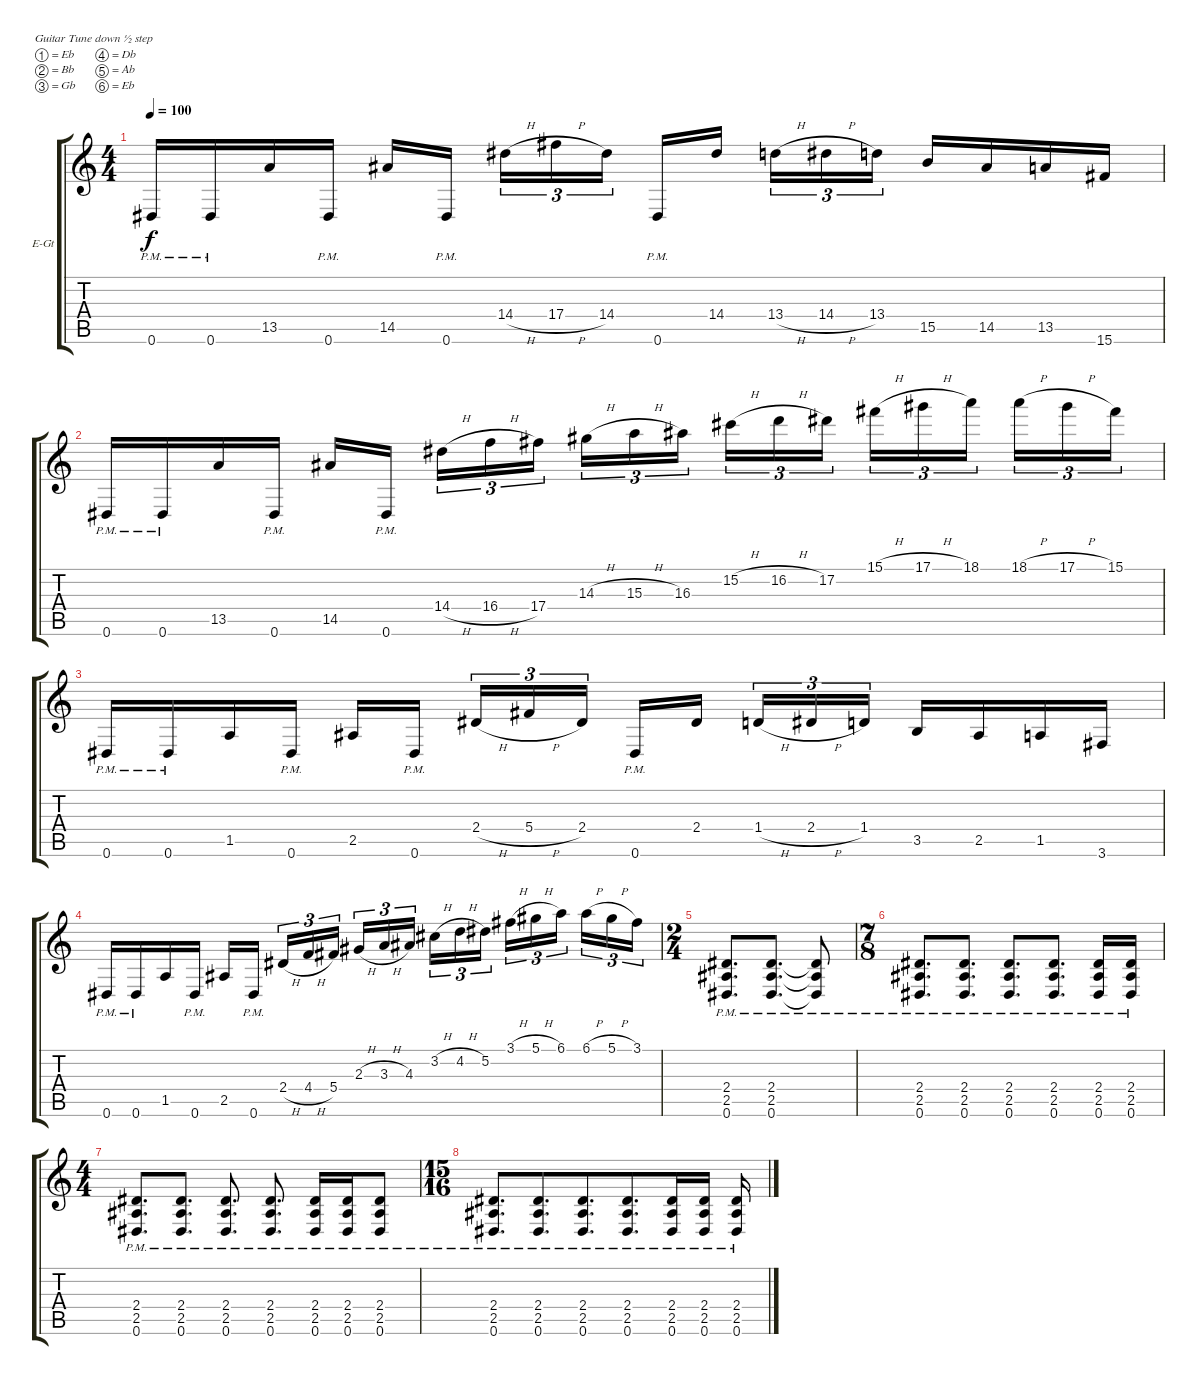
\bracketExtendMode groupsimilarinstruments
\firstSystemTrackNameOrientation horizontal
\otherSystemsTrackNameOrientation horizontal
\track ("Luke Hoskin" "E-Gt") {instrument overdrivenguitar}
\staff {score tabs}
\tuning (Eb4 Bb3 Gb3 Db3 Ab2 Eb2)
\ts (4 4)
\tempo 100
\clef g2
\ks c
0.6{pm}.16{dy f} 0.6{pm}.16 13.5.16 0.6{pm}.16 14.5.16 0.6{pm}.16 14.4{h}.16{tu (3 2)} 17.4{h}.16{tu (3 2)} 14.4.16{tu (3 2)} 0.6{pm}.16 14.4.16 13.4{h}.16{tu (3 2)} 14.4{h}.16{tu (3 2)} 13.4.16{tu (3 2)} 15.5.16 14.5.16 13.5.16 15.6.16 |
0.6{pm}.16 0.6{pm}.16 13.5.16 0.6{pm}.16 14.5.16 0.6{pm}.16 14.4{h}.16{tu (3 2)} 16.4{h}.16{tu (3 2)} 17.4.16{tu (3 2)} 14.3{h}.16{tu (3 2)} 15.3{h}.16{tu (3 2)} 16.3.16{tu (3 2)} 15.2{h}.16{tu (3 2)} 16.2{h}.16{tu (3 2)} 17.2.16{tu (3 2)} 15.1{h}.16{tu (3 2)} 17.1{h}.16{tu (3 2)} 18.1.16{tu (3 2)} 18.1{h}.16{tu (3 2)} 17.1{h}.16{tu (3 2)} 15.1.16{tu (3 2)} |
0.6{pm}.16 0.6{pm}.16 1.5.16 0.6{pm}.16 2.5.16 0.6{pm}.16 2.4{h}.16{tu (3 2)} 5.4{h}.16{tu (3 2)} 2.4.16{tu (3 2)} 0.6{pm}.16 2.4.16 1.4{h}.16{tu (3 2)} 2.4{h}.16{tu (3 2)} 1.4.16{tu (3 2)} 3.5.16 2.5.16 1.5.16 3.6.16 |
0.6{pm}.16 0.6{pm}.16 1.5.16 0.6{pm}.16 2.5.16 0.6{pm}.16 2.4{h}.16{tu (3 2)} 4.4{h}.16{tu (3 2)} 5.4.16{tu (3 2)} 2.3{h}.16{tu (3 2)} 3.3{h}.16{tu (3 2)} 4.3.16{tu (3 2)} 3.2{h}.16{tu (3 2)} 4.2{h}.16{tu (3 2)} 5.2.16{tu (3 2)} 3.1{h}.16{tu (3 2)} 5.1{h}.16{tu (3 2)} 6.1.16{tu (3 2)} 6.1{h}.16{tu (3 2)} 5.1{h}.16{tu (3 2)} 3.1.16{tu (3 2)} |
\ts (2 4)
\beaming (8 2 2)
(2.4{pm} 2.5{pm} 0.6{pm}).8{d} (2.4{pm} 2.5{pm} 0.6{pm}).8{d} (2.4{pm t} 2.5{pm t} 0.6{pm t}).8 |
\ts (7 8)
\beaming (8 3 2 2)
(2.4{pm} 2.5{pm} 0.6{pm}).8{d} (2.4{pm} 2.5{pm} 0.6{pm}).8{d} (2.4{pm} 2.5{pm} 0.6{pm}).8{d} (2.4{pm} 2.5{pm} 0.6{pm}).8{d} (2.4{pm} 2.5{pm} 0.6{pm}).16 (2.4{pm} 2.5{pm} 0.6{pm}).16 |
\ts (4 4)
\beaming (8 2 2 2 2)
(2.4{pm} 2.5{pm} 0.6{pm}).8{d} (2.4{pm} 2.5{pm} 0.6{pm}).8{d} (2.4{pm} 2.5{pm} 0.6{pm}).8{d} (2.4{pm} 2.5{pm} 0.6{pm}).8{d} (2.4{pm} 2.5{pm} 0.6{pm}).16 (2.4{pm} 2.5{pm} 0.6{pm}).16 (2.4{pm} 2.5{pm} 0.6{pm}).8 |
\ts (15 16)
\beaming (8 7)
(2.4{pm} 2.5{pm} 0.6{pm}).8{d} (2.4{pm} 2.5{pm} 0.6{pm}).8{d} (2.4{pm} 2.5{pm} 0.6{pm}).8{d} (2.4{pm} 2.5{pm} 0.6{pm}).8{d} (2.4{pm} 2.5{pm} 0.6{pm}).16 (2.4{pm} 2.5{pm} 0.6{pm}).16 (2.4{pm} 2.5{pm} 0.6{pm}).16
